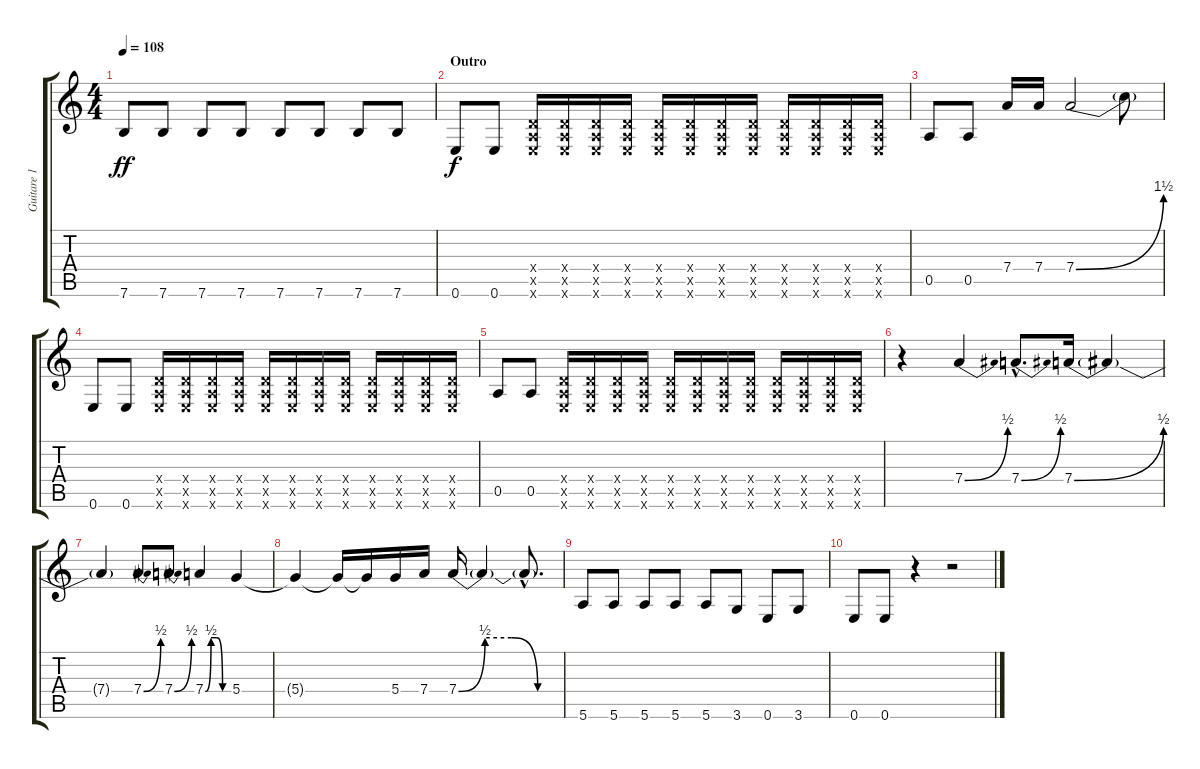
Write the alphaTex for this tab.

\track ("Guitare 1" "Guitare 1") {instrument overdrivenguitar}
\staff {score tabs}
\tuning (E4 B3 G3 D3 A2 E2) {hide}
\ts (4 4)
\tempo 108
\clef g2
\ks c
7.6.8{dy ff} 7.6.8 7.6.8 7.6.8 7.6.8 7.6.8 7.6.8 7.6.8 |
\section ("" "Outro")
0.6.8{dy f} 0.6.8 (0.4{x} 0.5{x} 0.6{x}).16 (0.4{x} 0.5{x} 0.6{x}).16 (0.4{x} 0.5{x} 0.6{x}).16 (0.4{x} 0.5{x} 0.6{x}).16 (0.4{x} 0.5{x} 0.6{x}).16 (0.4{x} 0.5{x} 0.6{x}).16 (0.4{x} 0.5{x} 0.6{x}).16 (0.4{x} 0.5{x} 0.6{x}).16 (0.4{x} 0.5{x} 0.6{x}).16 (0.4{x} 0.5{x} 0.6{x}).16 (0.4{x} 0.5{x} 0.6{x}).16 (0.4{x} 0.5{x} 0.6{x}).16 |
0.5.8 0.5.8 7.4.16 7.4.16 7.4{be (bend 0 0 60 6)}.2 7.4{t}.8 |
0.6.8 0.6.8 (0.4{x} 0.5{x} 0.6{x}).16 (0.4{x} 0.5{x} 0.6{x}).16 (0.4{x} 0.5{x} 0.6{x}).16 (0.4{x} 0.5{x} 0.6{x}).16 (0.4{x} 0.5{x} 0.6{x}).16 (0.4{x} 0.5{x} 0.6{x}).16 (0.4{x} 0.5{x} 0.6{x}).16 (0.4{x} 0.5{x} 0.6{x}).16 (0.4{x} 0.5{x} 0.6{x}).16 (0.4{x} 0.5{x} 0.6{x}).16 (0.4{x} 0.5{x} 0.6{x}).16 (0.4{x} 0.5{x} 0.6{x}).16 |
0.5.8 0.5.8 (0.4{x} 0.5{x} 0.6{x}).16 (0.4{x} 0.5{x} 0.6{x}).16 (0.4{x} 0.5{x} 0.6{x}).16 (0.4{x} 0.5{x} 0.6{x}).16 (0.4{x} 0.5{x} 0.6{x}).16 (0.4{x} 0.5{x} 0.6{x}).16 (0.4{x} 0.5{x} 0.6{x}).16 (0.4{x} 0.5{x} 0.6{x}).16 (0.4{x} 0.5{x} 0.6{x}).16 (0.4{x} 0.5{x} 0.6{x}).16 (0.4{x} 0.5{x} 0.6{x}).16 (0.4{x} 0.5{x} 0.6{x}).16 |
r.4 7.4{be (bend 0 0 60 2)}.4 7.4{be (bend 0 0 60 2) hac}.8{d} 7.4{be (bend 0 0 60 2)}.16 7.4{t}.4 |
7.4{t}.4 7.4{be (bend 0 0 60 2)}.8 7.4{be (bend 0 0 60 2)}.8 7.4{be (custom 0 0 15 2 30 2 45 0 60 0)}.4 5.4.4 |
5.4{t}.4 5.4{t}.16 5.4{t}.16 5.4.16 7.4.16 7.4{be (custom 0 0 15 2 30 2 45 0 60 0)}.16 7.4{t}.4 7.4{hac t}.8{d} |
5.6.8 5.6.8 5.6.8 5.6.8 5.6.8 3.6.8 0.6.8 3.6.8 |
0.6.8 0.6.8 r.4 r.2
